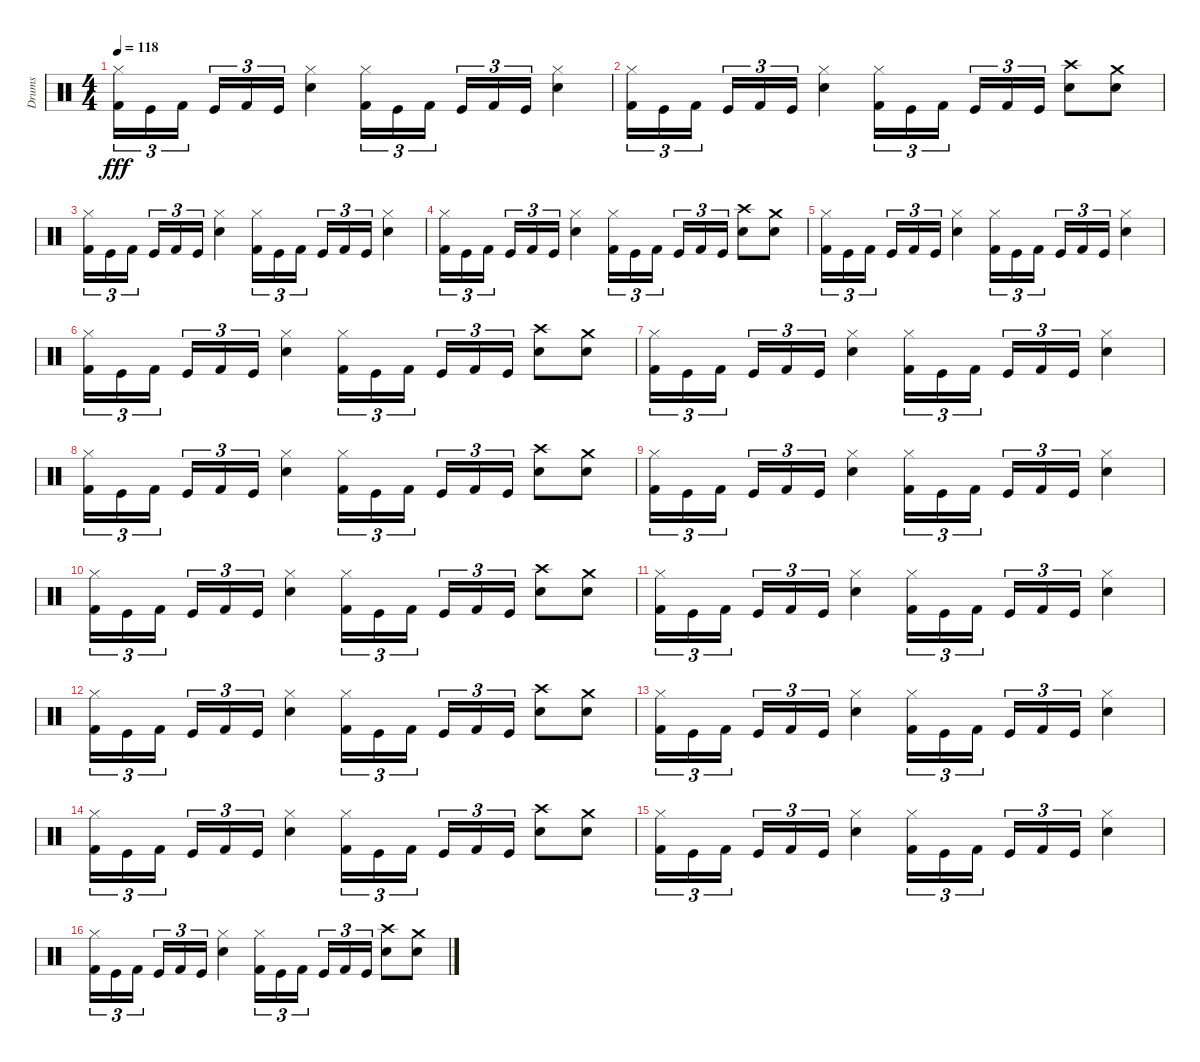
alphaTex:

\track ("Drums" "Drums") {instrument percussion}
\staff {score}
\articulation defaults
\ts (4 4)
\tempo 118
\clef neutral
\ks c
("Hi-Hat (closed)" "Kick (hit) 2").16{tu (3 2) dy fff} "Kick (hit)".16{tu (3 2)} "Kick (hit) 2".16{tu (3 2)} "Kick (hit)".16{tu (3 2)} "Kick (hit) 2".16{tu (3 2)} "Kick (hit)".16{tu (3 2)} ("Hi-Hat (closed)" "Electric Snare (hit)").4 ("Hi-Hat (closed)" "Kick (hit) 2").16{tu (3 2)} "Kick (hit)".16{tu (3 2)} "Kick (hit) 2".16{tu (3 2)} "Kick (hit)".16{tu (3 2)} "Kick (hit) 2".16{tu (3 2)} "Kick (hit)".16{tu (3 2)} ("Hi-Hat (closed)" "Electric Snare (hit)").4 |
("Hi-Hat (closed)" "Kick (hit) 2").16{tu (3 2)} "Kick (hit)".16{tu (3 2)} "Kick (hit) 2".16{tu (3 2)} "Kick (hit)".16{tu (3 2)} "Kick (hit) 2".16{tu (3 2)} "Kick (hit)".16{tu (3 2)} ("Hi-Hat (closed)" "Electric Snare (hit)").4 ("Hi-Hat (closed)" "Kick (hit) 2").16{tu (3 2)} "Kick (hit)".16{tu (3 2)} "Kick (hit) 2".16{tu (3 2)} "Kick (hit)".16{tu (3 2)} "Kick (hit) 2".16{tu (3 2)} "Kick (hit)".16{tu (3 2)} ("Crash high (hit)" "Electric Snare (hit)").8 ("Crash medium (hit)" "Electric Snare (hit)").8 |
("Hi-Hat (closed)" "Kick (hit) 2").16{tu (3 2)} "Kick (hit)".16{tu (3 2)} "Kick (hit) 2".16{tu (3 2)} "Kick (hit)".16{tu (3 2)} "Kick (hit) 2".16{tu (3 2)} "Kick (hit)".16{tu (3 2)} ("Hi-Hat (closed)" "Electric Snare (hit)").4 ("Hi-Hat (closed)" "Kick (hit) 2").16{tu (3 2)} "Kick (hit)".16{tu (3 2)} "Kick (hit) 2".16{tu (3 2)} "Kick (hit)".16{tu (3 2)} "Kick (hit) 2".16{tu (3 2)} "Kick (hit)".16{tu (3 2)} ("Hi-Hat (closed)" "Electric Snare (hit)").4 |
("Hi-Hat (closed)" "Kick (hit) 2").16{tu (3 2)} "Kick (hit)".16{tu (3 2)} "Kick (hit) 2".16{tu (3 2)} "Kick (hit)".16{tu (3 2)} "Kick (hit) 2".16{tu (3 2)} "Kick (hit)".16{tu (3 2)} ("Hi-Hat (closed)" "Electric Snare (hit)").4 ("Hi-Hat (closed)" "Kick (hit) 2").16{tu (3 2)} "Kick (hit)".16{tu (3 2)} "Kick (hit) 2".16{tu (3 2)} "Kick (hit)".16{tu (3 2)} "Kick (hit) 2".16{tu (3 2)} "Kick (hit)".16{tu (3 2)} ("Crash high (hit)" "Electric Snare (hit)").8 ("Crash medium (hit)" "Electric Snare (hit)").8 |
("Hi-Hat (closed)" "Kick (hit) 2").16{tu (3 2)} "Kick (hit)".16{tu (3 2)} "Kick (hit) 2".16{tu (3 2)} "Kick (hit)".16{tu (3 2)} "Kick (hit) 2".16{tu (3 2)} "Kick (hit)".16{tu (3 2)} ("Hi-Hat (closed)" "Electric Snare (hit)").4 ("Hi-Hat (closed)" "Kick (hit) 2").16{tu (3 2)} "Kick (hit)".16{tu (3 2)} "Kick (hit) 2".16{tu (3 2)} "Kick (hit)".16{tu (3 2)} "Kick (hit) 2".16{tu (3 2)} "Kick (hit)".16{tu (3 2)} ("Hi-Hat (closed)" "Electric Snare (hit)").4 |
("Hi-Hat (closed)" "Kick (hit) 2").16{tu (3 2)} "Kick (hit)".16{tu (3 2)} "Kick (hit) 2".16{tu (3 2)} "Kick (hit)".16{tu (3 2)} "Kick (hit) 2".16{tu (3 2)} "Kick (hit)".16{tu (3 2)} ("Hi-Hat (closed)" "Electric Snare (hit)").4 ("Hi-Hat (closed)" "Kick (hit) 2").16{tu (3 2)} "Kick (hit)".16{tu (3 2)} "Kick (hit) 2".16{tu (3 2)} "Kick (hit)".16{tu (3 2)} "Kick (hit) 2".16{tu (3 2)} "Kick (hit)".16{tu (3 2)} ("Crash high (hit)" "Electric Snare (hit)").8 ("Crash medium (hit)" "Electric Snare (hit)").8 |
("Hi-Hat (closed)" "Kick (hit) 2").16{tu (3 2)} "Kick (hit)".16{tu (3 2)} "Kick (hit) 2".16{tu (3 2)} "Kick (hit)".16{tu (3 2)} "Kick (hit) 2".16{tu (3 2)} "Kick (hit)".16{tu (3 2)} ("Hi-Hat (closed)" "Electric Snare (hit)").4 ("Hi-Hat (closed)" "Kick (hit) 2").16{tu (3 2)} "Kick (hit)".16{tu (3 2)} "Kick (hit) 2".16{tu (3 2)} "Kick (hit)".16{tu (3 2)} "Kick (hit) 2".16{tu (3 2)} "Kick (hit)".16{tu (3 2)} ("Hi-Hat (closed)" "Electric Snare (hit)").4 |
("Hi-Hat (closed)" "Kick (hit) 2").16{tu (3 2)} "Kick (hit)".16{tu (3 2)} "Kick (hit) 2".16{tu (3 2)} "Kick (hit)".16{tu (3 2)} "Kick (hit) 2".16{tu (3 2)} "Kick (hit)".16{tu (3 2)} ("Hi-Hat (closed)" "Electric Snare (hit)").4 ("Hi-Hat (closed)" "Kick (hit) 2").16{tu (3 2)} "Kick (hit)".16{tu (3 2)} "Kick (hit) 2".16{tu (3 2)} "Kick (hit)".16{tu (3 2)} "Kick (hit) 2".16{tu (3 2)} "Kick (hit)".16{tu (3 2)} ("Crash high (hit)" "Electric Snare (hit)").8 ("Crash medium (hit)" "Electric Snare (hit)").8 |
("Hi-Hat (closed)" "Kick (hit) 2").16{tu (3 2)} "Kick (hit)".16{tu (3 2)} "Kick (hit) 2".16{tu (3 2)} "Kick (hit)".16{tu (3 2)} "Kick (hit) 2".16{tu (3 2)} "Kick (hit)".16{tu (3 2)} ("Hi-Hat (closed)" "Electric Snare (hit)").4 ("Hi-Hat (closed)" "Kick (hit) 2").16{tu (3 2)} "Kick (hit)".16{tu (3 2)} "Kick (hit) 2".16{tu (3 2)} "Kick (hit)".16{tu (3 2)} "Kick (hit) 2".16{tu (3 2)} "Kick (hit)".16{tu (3 2)} ("Hi-Hat (closed)" "Electric Snare (hit)").4 |
("Hi-Hat (closed)" "Kick (hit) 2").16{tu (3 2)} "Kick (hit)".16{tu (3 2)} "Kick (hit) 2".16{tu (3 2)} "Kick (hit)".16{tu (3 2)} "Kick (hit) 2".16{tu (3 2)} "Kick (hit)".16{tu (3 2)} ("Hi-Hat (closed)" "Electric Snare (hit)").4 ("Hi-Hat (closed)" "Kick (hit) 2").16{tu (3 2)} "Kick (hit)".16{tu (3 2)} "Kick (hit) 2".16{tu (3 2)} "Kick (hit)".16{tu (3 2)} "Kick (hit) 2".16{tu (3 2)} "Kick (hit)".16{tu (3 2)} ("Crash high (hit)" "Electric Snare (hit)").8 ("Crash medium (hit)" "Electric Snare (hit)").8 |
("Hi-Hat (closed)" "Kick (hit) 2").16{tu (3 2)} "Kick (hit)".16{tu (3 2)} "Kick (hit) 2".16{tu (3 2)} "Kick (hit)".16{tu (3 2)} "Kick (hit) 2".16{tu (3 2)} "Kick (hit)".16{tu (3 2)} ("Hi-Hat (closed)" "Electric Snare (hit)").4 ("Hi-Hat (closed)" "Kick (hit) 2").16{tu (3 2)} "Kick (hit)".16{tu (3 2)} "Kick (hit) 2".16{tu (3 2)} "Kick (hit)".16{tu (3 2)} "Kick (hit) 2".16{tu (3 2)} "Kick (hit)".16{tu (3 2)} ("Hi-Hat (closed)" "Electric Snare (hit)").4 |
("Hi-Hat (closed)" "Kick (hit) 2").16{tu (3 2)} "Kick (hit)".16{tu (3 2)} "Kick (hit) 2".16{tu (3 2)} "Kick (hit)".16{tu (3 2)} "Kick (hit) 2".16{tu (3 2)} "Kick (hit)".16{tu (3 2)} ("Hi-Hat (closed)" "Electric Snare (hit)").4 ("Hi-Hat (closed)" "Kick (hit) 2").16{tu (3 2)} "Kick (hit)".16{tu (3 2)} "Kick (hit) 2".16{tu (3 2)} "Kick (hit)".16{tu (3 2)} "Kick (hit) 2".16{tu (3 2)} "Kick (hit)".16{tu (3 2)} ("Crash high (hit)" "Electric Snare (hit)").8 ("Crash medium (hit)" "Electric Snare (hit)").8 |
("Hi-Hat (closed)" "Kick (hit) 2").16{tu (3 2)} "Kick (hit)".16{tu (3 2)} "Kick (hit) 2".16{tu (3 2)} "Kick (hit)".16{tu (3 2)} "Kick (hit) 2".16{tu (3 2)} "Kick (hit)".16{tu (3 2)} ("Hi-Hat (closed)" "Electric Snare (hit)").4 ("Hi-Hat (closed)" "Kick (hit) 2").16{tu (3 2)} "Kick (hit)".16{tu (3 2)} "Kick (hit) 2".16{tu (3 2)} "Kick (hit)".16{tu (3 2)} "Kick (hit) 2".16{tu (3 2)} "Kick (hit)".16{tu (3 2)} ("Hi-Hat (closed)" "Electric Snare (hit)").4 |
("Hi-Hat (closed)" "Kick (hit) 2").16{tu (3 2)} "Kick (hit)".16{tu (3 2)} "Kick (hit) 2".16{tu (3 2)} "Kick (hit)".16{tu (3 2)} "Kick (hit) 2".16{tu (3 2)} "Kick (hit)".16{tu (3 2)} ("Hi-Hat (closed)" "Electric Snare (hit)").4 ("Hi-Hat (closed)" "Kick (hit) 2").16{tu (3 2)} "Kick (hit)".16{tu (3 2)} "Kick (hit) 2".16{tu (3 2)} "Kick (hit)".16{tu (3 2)} "Kick (hit) 2".16{tu (3 2)} "Kick (hit)".16{tu (3 2)} ("Crash high (hit)" "Electric Snare (hit)").8 ("Crash medium (hit)" "Electric Snare (hit)").8 |
("Hi-Hat (closed)" "Kick (hit) 2").16{tu (3 2)} "Kick (hit)".16{tu (3 2)} "Kick (hit) 2".16{tu (3 2)} "Kick (hit)".16{tu (3 2)} "Kick (hit) 2".16{tu (3 2)} "Kick (hit)".16{tu (3 2)} ("Hi-Hat (closed)" "Electric Snare (hit)").4 ("Hi-Hat (closed)" "Kick (hit) 2").16{tu (3 2)} "Kick (hit)".16{tu (3 2)} "Kick (hit) 2".16{tu (3 2)} "Kick (hit)".16{tu (3 2)} "Kick (hit) 2".16{tu (3 2)} "Kick (hit)".16{tu (3 2)} ("Hi-Hat (closed)" "Electric Snare (hit)").4 |
("Hi-Hat (closed)" "Kick (hit) 2").16{tu (3 2)} "Kick (hit)".16{tu (3 2)} "Kick (hit) 2".16{tu (3 2)} "Kick (hit)".16{tu (3 2)} "Kick (hit) 2".16{tu (3 2)} "Kick (hit)".16{tu (3 2)} ("Hi-Hat (closed)" "Electric Snare (hit)").4 ("Hi-Hat (closed)" "Kick (hit) 2").16{tu (3 2)} "Kick (hit)".16{tu (3 2)} "Kick (hit) 2".16{tu (3 2)} "Kick (hit)".16{tu (3 2)} "Kick (hit) 2".16{tu (3 2)} "Kick (hit)".16{tu (3 2)} ("Crash high (hit)" "Electric Snare (hit)").8 ("Crash medium (hit)" "Electric Snare (hit)").8
